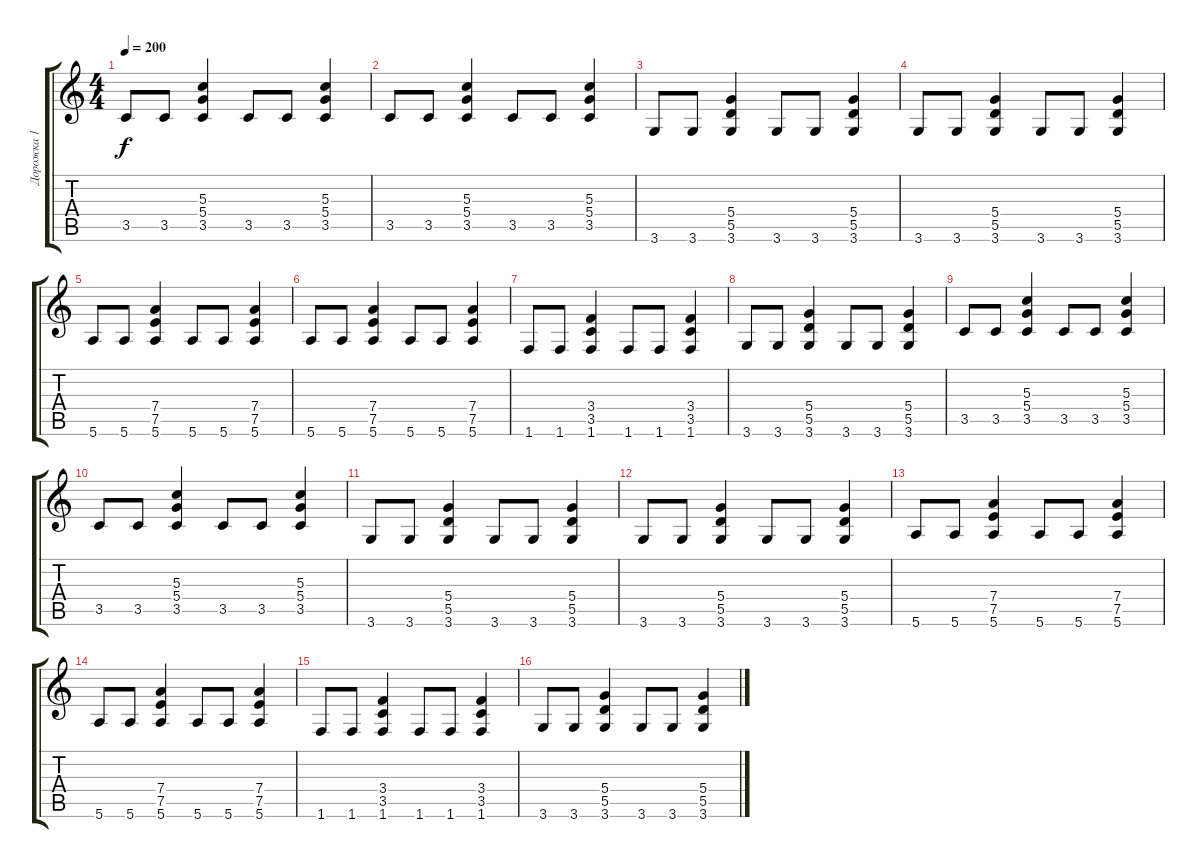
\track ("Дорожка 1" "Дорожка 1") {instrument distortionguitar}
\staff {score tabs}
\tuning (E4 B3 G3 D3 A2 E2) {hide}
\ts (4 4)
\tempo 200
\clef g2
\ks c
3.5.8{dy f} 3.5.8 (5.3 5.4 3.5).4 3.5.8 3.5.8 (5.3 5.4 3.5).4 |
3.5.8 3.5.8 (5.3 5.4 3.5).4 3.5.8 3.5.8 (5.3 5.4 3.5).4 |
3.6.8 3.6.8 (5.4 5.5 3.6).4 3.6.8 3.6.8 (5.4 5.5 3.6).4 |
3.6.8 3.6.8 (5.4 5.5 3.6).4 3.6.8 3.6.8 (5.4 5.5 3.6).4 |
5.6.8 5.6.8 (7.4 7.5 5.6).4 5.6.8 5.6.8 (7.4 7.5 5.6).4 |
5.6.8 5.6.8 (7.4 7.5 5.6).4 5.6.8 5.6.8 (7.4 7.5 5.6).4 |
1.6.8 1.6.8 (3.4 3.5 1.6).4 1.6.8 1.6.8 (3.4 3.5 1.6).4 |
3.6.8 3.6.8 (5.4 5.5 3.6).4 3.6.8 3.6.8 (5.4 5.5 3.6).4 |
3.5.8 3.5.8 (5.3 5.4 3.5).4 3.5.8 3.5.8 (5.3 5.4 3.5).4 |
3.5.8 3.5.8 (5.3 5.4 3.5).4 3.5.8 3.5.8 (5.3 5.4 3.5).4 |
3.6.8 3.6.8 (5.4 5.5 3.6).4 3.6.8 3.6.8 (5.4 5.5 3.6).4 |
3.6.8 3.6.8 (5.4 5.5 3.6).4 3.6.8 3.6.8 (5.4 5.5 3.6).4 |
5.6.8 5.6.8 (7.4 7.5 5.6).4 5.6.8 5.6.8 (7.4 7.5 5.6).4 |
5.6.8 5.6.8 (7.4 7.5 5.6).4 5.6.8 5.6.8 (7.4 7.5 5.6).4 |
1.6.8 1.6.8 (3.4 3.5 1.6).4 1.6.8 1.6.8 (3.4 3.5 1.6).4 |
3.6.8 3.6.8 (5.4 5.5 3.6).4 3.6.8 3.6.8 (5.4 5.5 3.6).4
